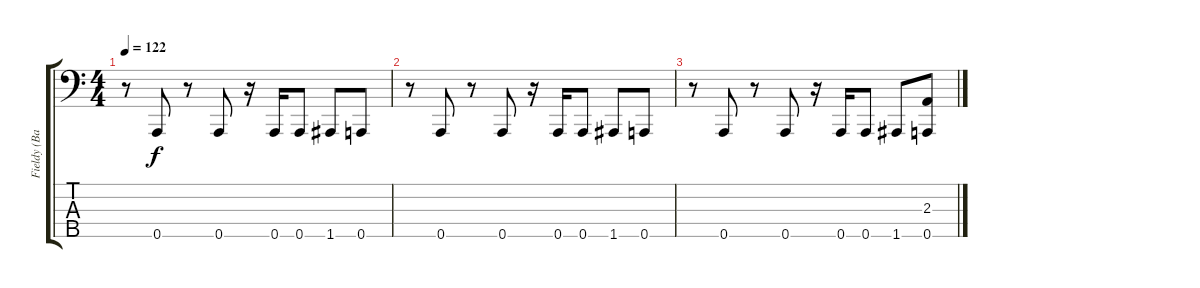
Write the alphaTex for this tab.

\track ("Fieldy (Bass)" "Fieldy (Ba") {instrument slapbass1}
\staff {score tabs}
\tuning (F2 C2 G1 D1 A0) {hide}
\ts (4 4)
\tempo 122
\clef f4
\ks c
r.8{dy f} 0.5.8 r.8 0.5.8 r.16 0.5.16 0.5.8 1.5.8 0.5.8 |
r.8 0.5.8 r.8 0.5.8 r.16 0.5.16 0.5.8 1.5.8 0.5.8 |
r.8 0.5.8 r.8 0.5.8 r.16 0.5.16 0.5.8 1.5.8 (2.3 0.5).8
